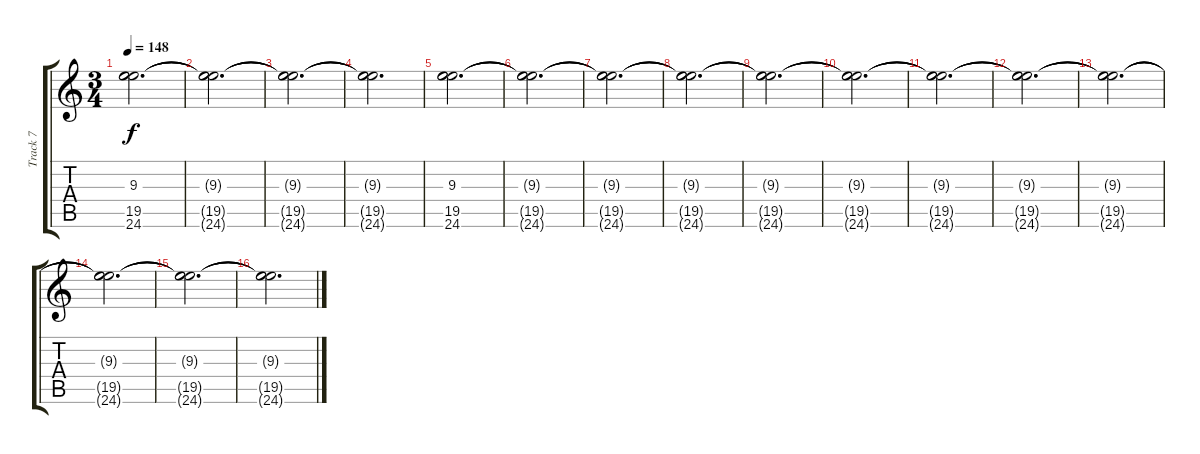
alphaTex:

\track ("Track 7" "Track 7") {instrument electricguitarjazz}
\staff {score tabs}
\tuning (E4 B3 G3 D3 A2 E2) {hide}
\ts (3 4)
\tempo 148
\clef g2
\ks c
(9.3{t} 19.5{t} 24.6{t}).2{d dy f} |
(9.3{t} 19.5{t} 24.6{t}).2{d volume 6} |
(9.3{t} 19.5{t} 24.6{t}).2{d} |
(9.3{t} 19.5{t} 24.6{t}).2{d} |
(9.3 19.5 24.6).2{d volume 14} |
(9.3{t} 19.5{t} 24.6{t}).2{d} |
(9.3{t} 19.5{t} 24.6{t}).2{d} |
(9.3{t} 19.5{t} 24.6{t}).2{d} |
(9.3{t} 19.5{t} 24.6{t}).2{d} |
(9.3{t} 19.5{t} 24.6{t}).2{d} |
(9.3{t} 19.5{t} 24.6{t}).2{d} |
(9.3{t} 19.5{t} 24.6{t}).2{d} |
(9.3{t} 19.5{t} 24.6{t}).2{d} |
(9.3{t} 19.5{t} 24.6{t}).2{d} |
(9.3{t} 19.5{t} 24.6{t}).2{d} |
(9.3{t} 19.5{t} 24.6{t}).2{d}
